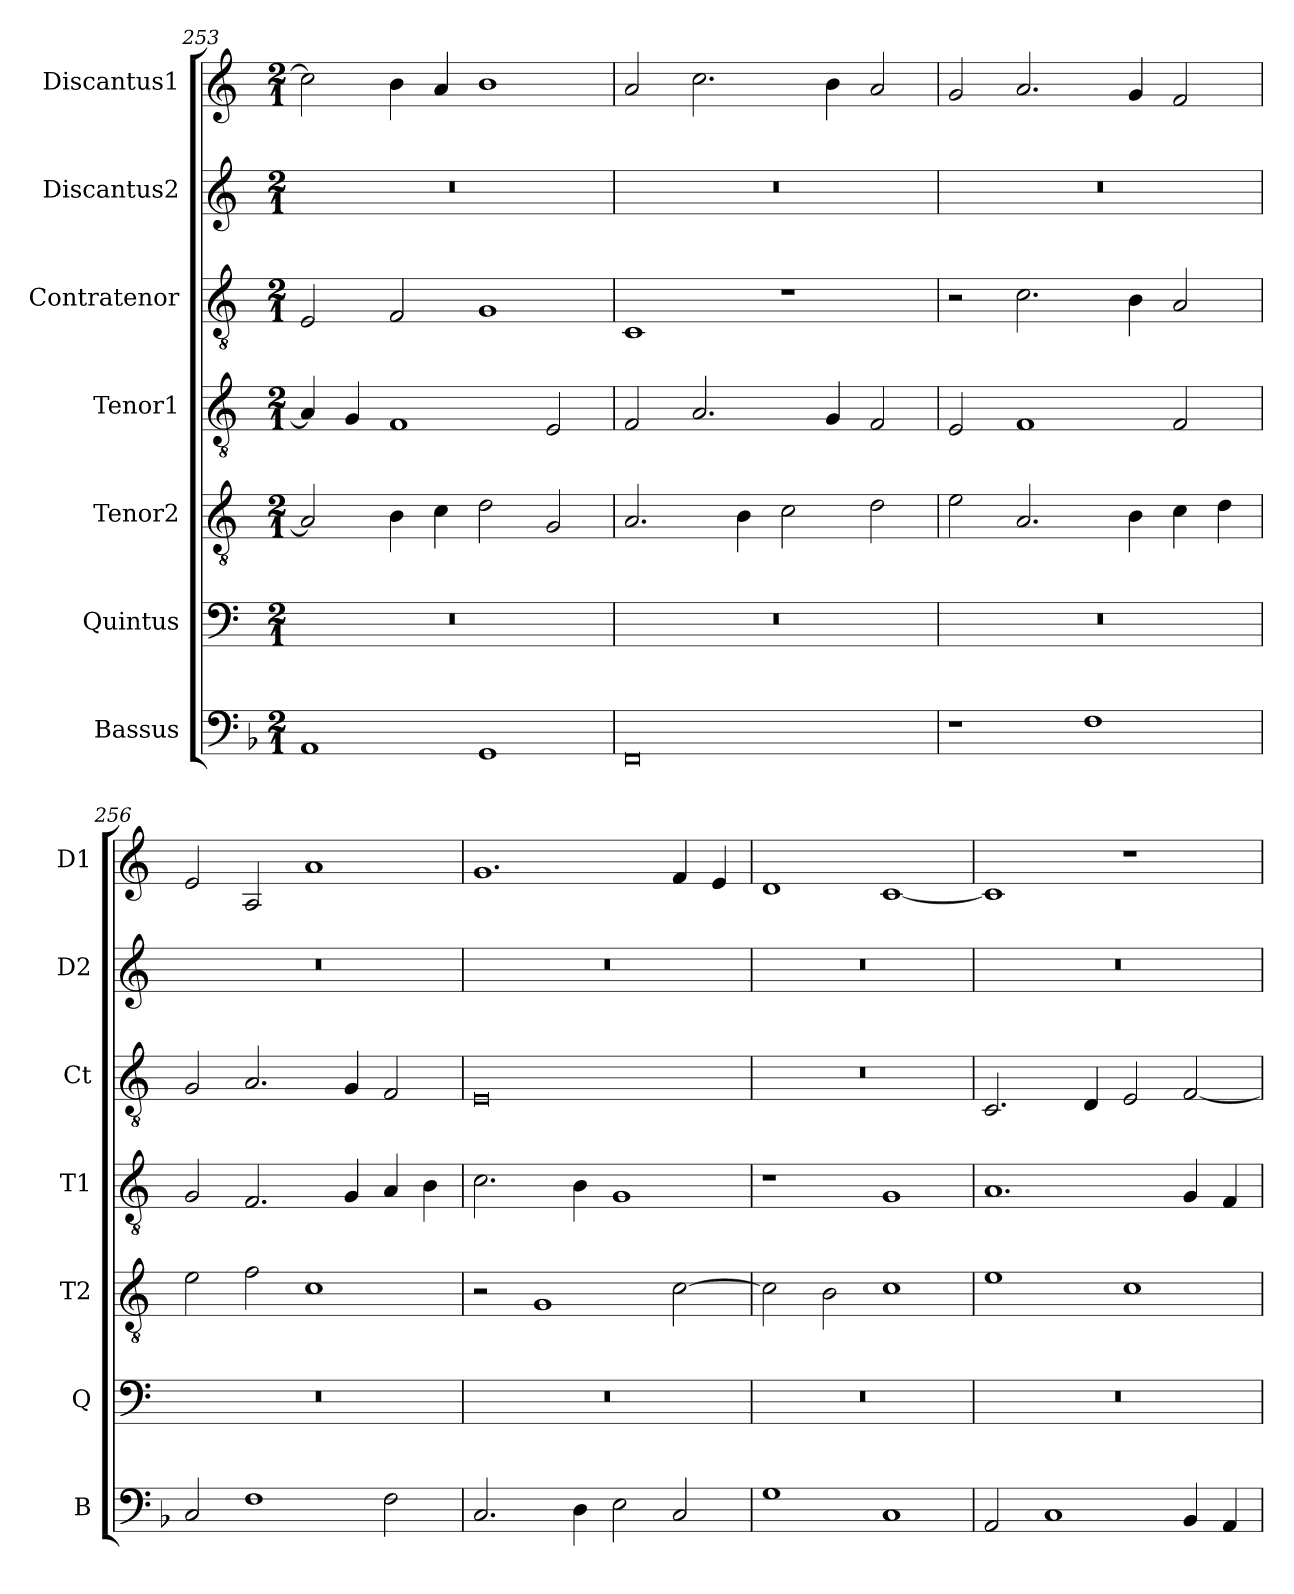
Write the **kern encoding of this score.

**kern	**kern	**kern	**kern	**kern	**kern	**kern
*part7	*part6	*part5	*part4	*part3	*part2	*part1
*staff7	*staff6	*staff5	*staff4	*staff3	*staff2	*staff1
*I"Bassus	*I"Quintus	*I"Tenor2	*I"Tenor1	*I"Contratenor	*I"Discantus2	*I"Discantus1
*I'B	*I'Q	*I'T2	*I'T1	*I'Ct	*I'D2	*I'D1
*clefF4	*clefF4	*clefGv2	*clefGv2	*clefGv2	*clefG2	*clefG2
*k[b-]	*k[]	*k[]	*k[]	*k[]	*k[]	*k[]
*M2/1	*M2/1	*M2/1	*M2/1	*M2/1	*M2/1	*M2/1
=253	=253	=253	=253	=253	=253	=253
1AA/	0r	2A/]	4A/]	2E/	0r	2cc\]
.	.	.	4G/	.	.	.
.	.	4B\	1F/	2F/	.	4b\
.	.	4c\	.	.	.	4a/
1GG/	.	2d\	.	1G/	.	1b\
.	.	2G/	2E/	.	.	.
=254	=254	=254	=254	=254	=254	=254
0FF/	0r	2.A/	2F/	1C/	0r	2a/
.	.	.	2.A/	.	.	2.cc\
.	.	4B\	.	.	.	.
.	.	2c\	.	1r	.	.
.	.	.	4G/	.	.	4b\
.	.	2d\	2F/	.	.	2a/
=255	=255	=255	=255	=255	=255	=255
1r	0r	2e\	2E/	2r	0r	2g/
.	.	2.A/	1F/	2.c\	.	2.a/
1F\	.	.	.	.	.	.
.	.	4B\	.	4B\	.	4g/
.	.	4c\	2F/	2A/	.	2f/
.	.	4d\	.	.	.	.
=256	=256	=256	=256	=256	=256	=256
2C/	0r	2e\	2G/	2G/	0r	2e/
1F\	.	2f\	2.F/	2.A/	.	2A/
.	.	1c\	.	.	.	1a/
.	.	.	4G/	4G/	.	.
2F\	.	.	4A/	2F/	.	.
.	.	.	4B\	.	.	.
=257	=257	=257	=257	=257	=257	=257
2.C/	0r	2r	2.c\	0E/	0r	1.g/
.	.	1G/	.	.	.	.
4D\	.	.	4B\	.	.	.
2E\	.	.	1G/	.	.	.
2C/	.	[2c\	.	.	.	4f/
.	.	.	.	.	.	4e/
=258	=258	=258	=258	=258	=258	=258
1G\	0r	2c\]	1r	0r	0r	1d/
.	.	2B\	.	.	.	.
1C/	.	1c\	1G/	.	.	[1c/
=259	=259	=259	=259	=259	=259	=259
2AA/	0r	1e\	1.A/	2.C/	0r	1c/]
1C/	.	.	.	.	.	.
.	.	.	.	4D/	.	.
.	.	1c\	.	2E/	.	1r
4BB-/	.	.	4G/	[2F/	.	.
4AA/	.	.	4F/	.	.	.
=	=	=	=	=	=	=
*-	*-	*-	*-	*-	*-	*-
